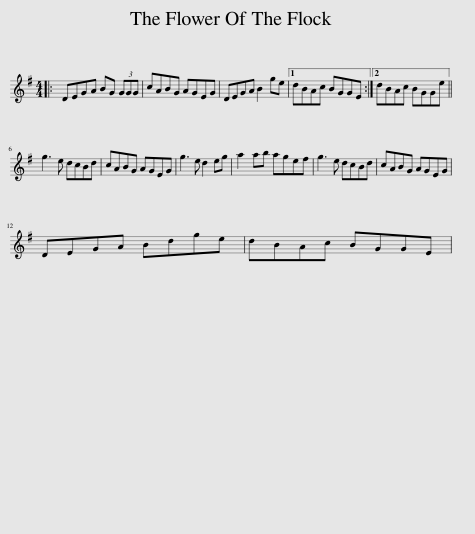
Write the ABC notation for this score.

X:1
L:1/8
M:4/4
I:linebreak $
K:G
V:1 treble
V:1
|: DEGA BG (3GGG | cABG AGEG | DEGA B2 ge |1 dBAc BGGE :|2 dBAc BGGe ||$ %5
 g3 e dcBd | cABG AGEG | g3 e d2 eg | a2 ab agef | g3 e dcBd | %10
 cABG AGEG |$ DEGA Bdge | dBAc BGGE | %13
